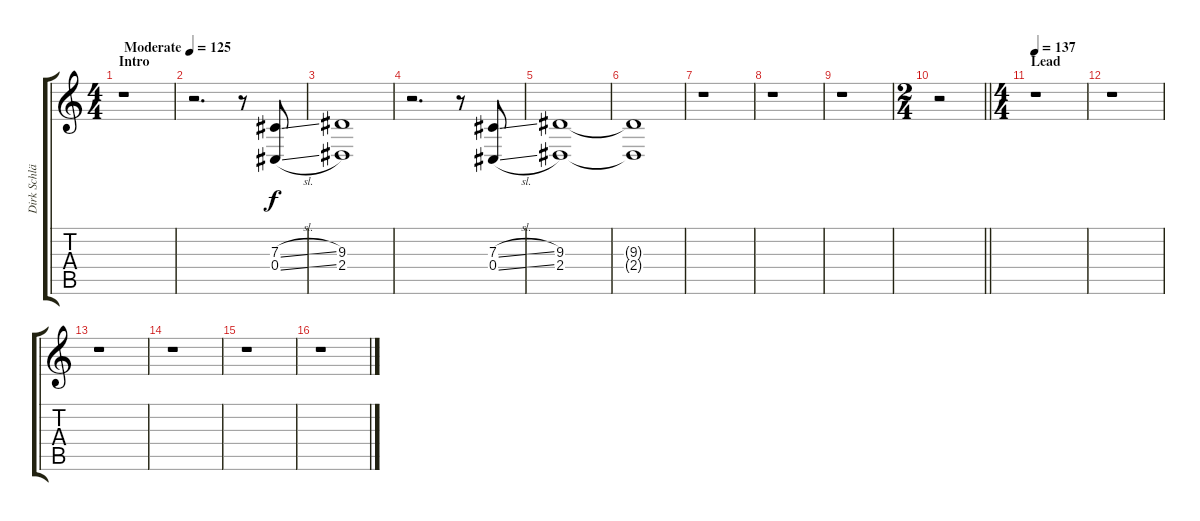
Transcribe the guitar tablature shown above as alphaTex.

\track ("Dirk Schlächter" "Dirk Schlä") {instrument stringensemble1}
\staff {score tabs}
\tuning (Eb4 Bb3 Gb3 Db3 Ab2 Eb2) {hide}
\ts (4 4)
\section ("" "Intro")
\tempo (125 "Moderate")
\clef g2
\ks c
r.1{dy f instrument stringensemble1} |
r.2{d} r.8 (7.3{sl} 0.4{sl}).8 |
(9.3 2.4).1 |
r.2{d} r.8 (7.3{sl} 0.4{sl}).8 |
(9.3 2.4).1 |
(9.3{t} 2.4{t}).1 |
r.1 |
r.1 |
r.1 |
\ts (2 4)
\barLineRight lightlight
r.2 |
\ts (4 4)
\section ("" "Lead")
\tempo 137
r.1 |
r.1 |
r.1 |
r.1 |
r.1 |
r.1
